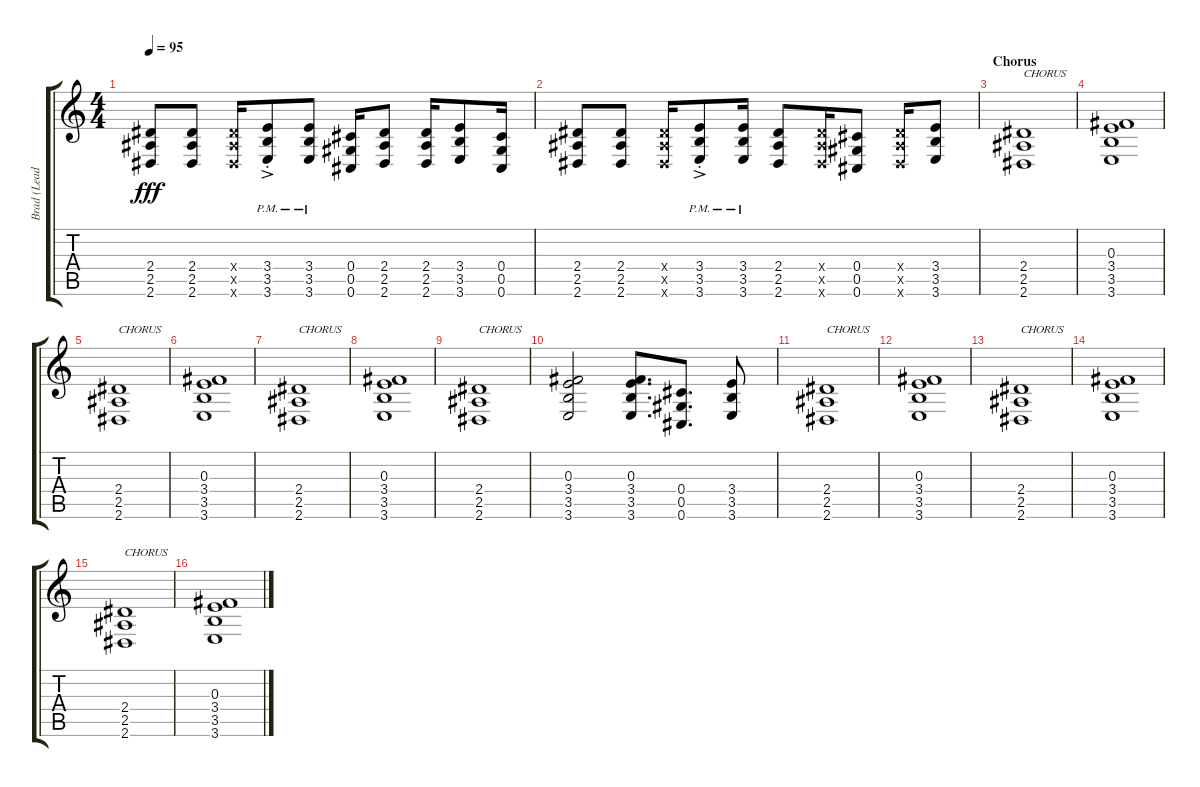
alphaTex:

\track ("Brad (Lead)" "Brad (Lead") {instrument distortionguitar}
\staff {score tabs}
\tuning (Eb4 Bb3 Gb3 Db3 Ab2 Db2) {hide}
\ts (4 4)
\tempo 95
\clef g2
\ks c
(2.4 2.5 2.6).8{dy fff} (2.4 2.5 2.6).8 (2.4{x} 2.5{x} 2.6{x}).16 (3.4{ac pm st} 3.5{pm} 3.6{pm}).8 (3.4{pm} 3.5{pm} 3.6{pm}).8 (0.4 0.5 0.6).16 (2.4 2.5 2.6).8 (2.4 2.5 2.6).16 (3.4 3.5 3.6).8 (0.4 0.5 0.6).16 |
(2.4 2.5 2.6).8 (2.4 2.5 2.6).8 (2.4{x} 2.5{x} 2.6{x}).16 (3.4{ac pm st} 3.5{pm} 3.6{pm}).8 (3.4{pm} 3.5{pm} 3.6{pm}).16 (2.4 2.5 2.6).8 (2.4{x} 2.5{x} 2.6{x}).16 (0.4 0.5 0.6).8 (2.4{x} 2.5{x} 2.6{x}).16 (3.4 3.5 3.6).8 |
\section ("" "Chorus")
(2.4 2.5 2.6).1{txt "CHORUS"} |
(0.3 3.4 3.5 3.6).1 |
(2.4 2.5 2.6).1{txt "CHORUS"} |
(0.3 3.4 3.5 3.6).1 |
(2.4 2.5 2.6).1{txt "CHORUS"} |
(0.3 3.4 3.5 3.6).1 |
(2.4 2.5 2.6).1{txt "CHORUS"} |
(0.3 3.4 3.5 3.6).2 (0.3 3.4 3.5 3.6).8{d} (0.4 0.5 0.6).8{d} (3.4 3.5 3.6).8 |
(2.4 2.5 2.6).1{txt "CHORUS"} |
(0.3 3.4 3.5 3.6).1 |
(2.4 2.5 2.6).1{txt "CHORUS"} |
(0.3 3.4 3.5 3.6).1 |
(2.4 2.5 2.6).1{txt "CHORUS"} |
(0.3 3.4 3.5 3.6).1
